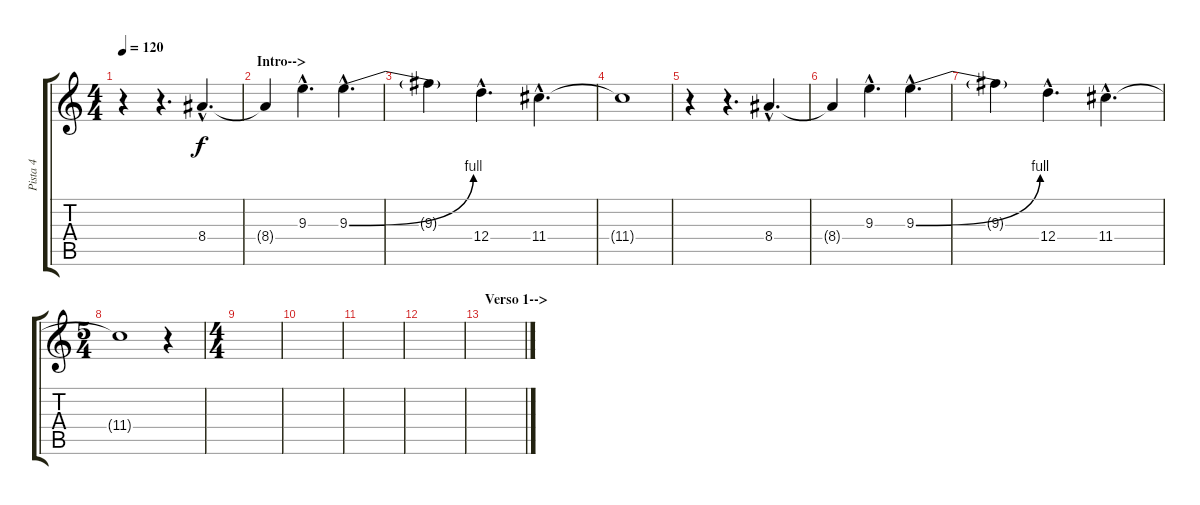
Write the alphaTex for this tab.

\track ("Pista 4" "Pista 4") {instrument electricguitarclean}
\staff {score tabs}
\tuning (E4 B3 G3 D3 A2 E2) {hide}
\ts (4 4)
\tempo 120
\clef g2
\ks c
r.4{dy f instrument distortionguitar} r.4{d} 8.4{hac}.4{d} |
\section ("" "Intro-->")
8.4{t}.4 9.3{hac}.4{d} 9.3{be (bend 0 0 60 4) hac}.4{d} |
9.3{t}.4 12.4{hac}.4{d} 11.4{hac}.4{d} |
11.4{t}.1 |
r.4{instrument distortionguitar} r.4{d} 8.4{hac}.4{d} |
8.4{t}.4 9.3{hac}.4{d} 9.3{be (bend 0 0 60 4) hac}.4{d} |
9.3{t}.4 12.4{hac}.4{d} 11.4{hac}.4{d} |
\ts (5 4)
11.4{t}.1 r.4 |
\ts (4 4)
|
|
|
|
\section ("" "Verso 1-->")
